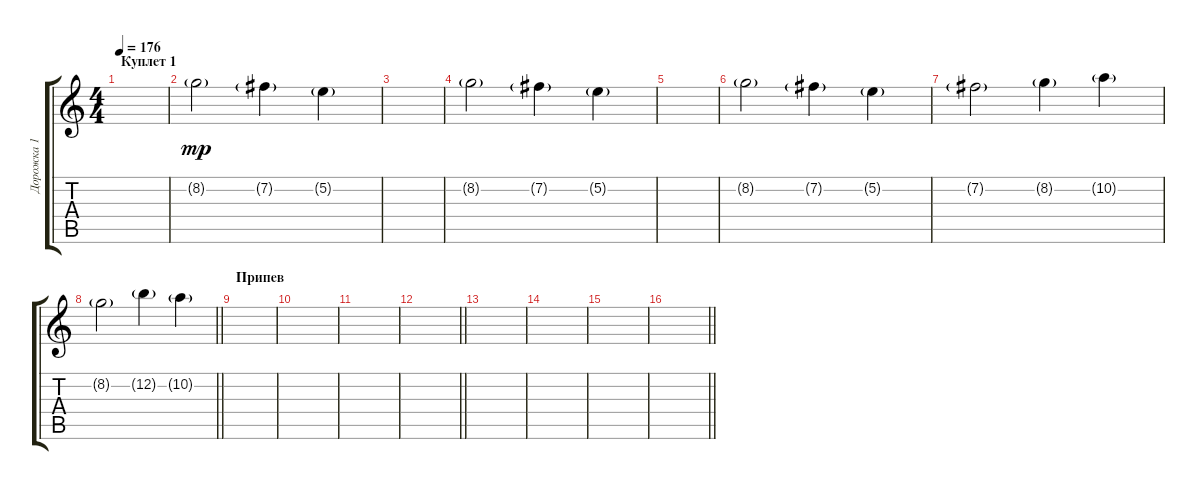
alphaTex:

\track ("Дорожка 1" "Дорожка 1") {instrument distortionguitar}
\staff {score tabs}
\tuning (E4 B3 G3 D3 A2 E2) {hide}
\ts (4 4)
\section ("" "Куплет 1")
\tempo 176
\clef g2
\ks c
|
8.2{g}.2{dy mp} 7.2{g}.4 5.2{g}.4 |
|
8.2{g}.2 7.2{g}.4 5.2{g}.4 |
|
8.2{g}.2 7.2{g}.4 5.2{g}.4 |
7.2{g}.2 8.2{g}.4 10.2{g}.4 |
\barLineRight lightlight
8.2{g}.2 12.2{g}.4 10.2{g}.4 |
\section ("" "Припев")
|
|
|
\barLineRight lightlight
|
|
|
|
\barLineRight lightlight
